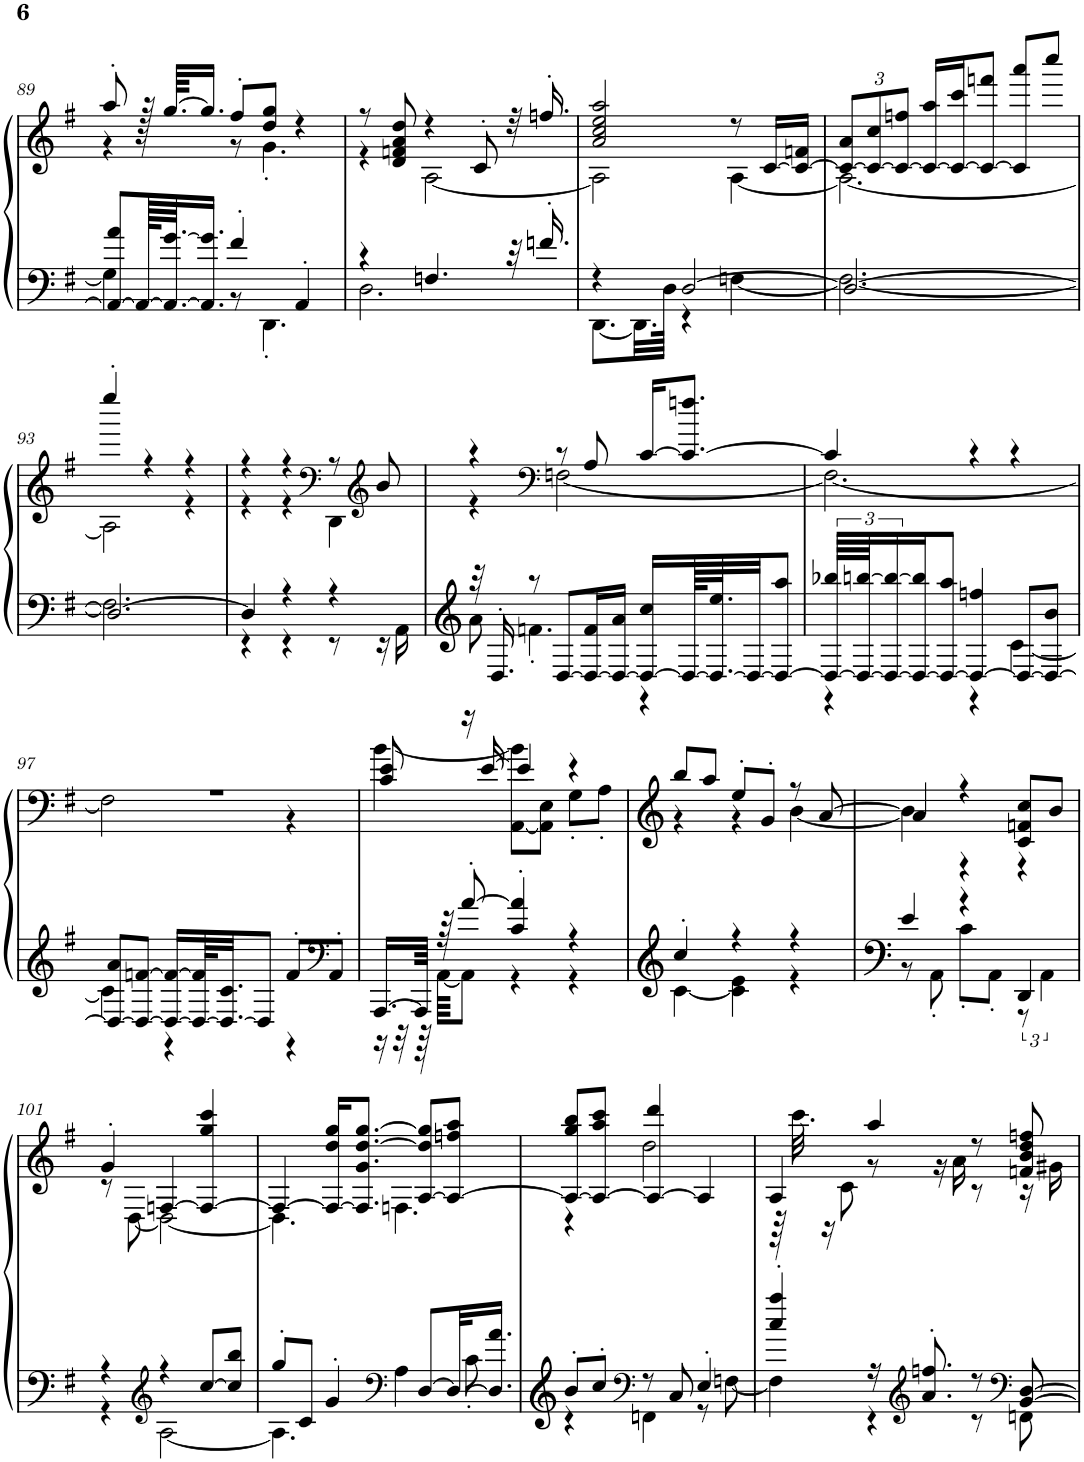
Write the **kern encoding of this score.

**kern	**kern
*part1	*part1
*staff2	*staff1
*I"钢琴, Bewitched, Bothered,	*
!!LO:PB:g=z
*clefF4	*clefG2
*k[f#]	*k[f#]
*M3/4	*M3/4
=89	=89
*^	*^
8AA/_ 8a/L	4G\]	8aa'/	4r
128AA/KLLL_	.	128r	.
64.AA/_ [64.g/JJ	.	[64.gg/KKLL	.
16.AA/] 16.g/]JJ	.	16.gg/JJ]	.
4f#'/	8r	8ff#'/L	8r
.	4.DD'\	8dd/ 8gg/J	4.g'\
4AA'/	.	4r	.
=90	=90	=90	=90
4r	2.D\	8r	4r
.	.	8d/ 8fn/ 8a/ 8dd/	.
4.Fn/	.	4r	[2A\
.	.	8c'/	.
32r	.	32r	.
16.fn'/	.	16.ffn'/	.
=91	=91	=91	=91
4r	[8.DD\L	2a/ 2cc/ 2ee/ 2aa/	2A\]
.	32.DD\LL]	.	.
.	64D\JJJk	.	.
[2D/	4r	.	.
.	[4Fn\	8r	[4A\
.	.	[16c/LL	.
.	.	16c/_ 16fn/JJ	.
=92	=92	=92	=92
*	*	*Xbrackettup	*
2.D/_	2.F\_	12c/_ 12a/L	2.A\_
.	.	12c/_ 12cc/	.
.	.	12c/_ 12ffn/J	.
.	.	16c/_ 16aa/LL	.
.	.	16c/_ 16ccc/J	.
.	.	8c/_ 8fffn/J	.
.	.	8c/] 8aaa/L	.
.	.	8cccc/J	.
!!LO:LB:g=z	!!
=93	=93	=93	=93
2.D/_	2.F\]	4eeee'/	2A\]
.	.	4r	.
.	.	4r	4r
=94	=94	=94	=94
4D/]	4r	4r	4r
4r	4r	4r	4r
*	*	*clefF4	*
4r	8r	8r	4DD\
*	*	*clefG2	*
.	16r	8b/	.
.	16AA\	.	.
=95	=95	=95	=95
32r	8a\	4r	4r
16.D'/	.	.	.
8r	4.fn'\	.	.
*	*	*clefF4	*
[8D/L	.	8r	[2Fn\
16D/_ 16f/L	.	8A/	.
16D/_ 16a/JJ	.	.	.
16D/_ 16cc/LL	4r	[16c/KL	.
128D/KLL_	.	8.c/_ 8.ffn/J	.
64.D/_ 64.ee/J	.	.	.
32D/JJ_	.	.	.
8D/_ 8aa/J	.	.	.
=96	=96	=96	=96
96D/_ 96bb-X/LLLL	4r	4c/]	2.F\_
96D/_ [96bbn/JJ	.	.	.
24D/_ 24bb/_	.	.	.
16D/_ 16bb/]J	.	.	.
8D/_ 8aa/J	.	.	.
4D/_ 4ffn/	4r	4r	.
8D/L_	[4c\	4r	.
8D/_ 8b/J	.	.	.
!!LO:LB:g=z	!!
=97	=97	=97	=97
8D/_ 8a/L	4c\]	2.r	2F\]
8D/_ [8fn/J	.	.	.
16D/_ 16f/_LL	4r	.	.
64D/_ 64f/]KL	.	.	.
32.D/_ 32.c/JJ	.	.	.
8D/J]	.	.	.
8f'/L	4r	.	4r
*clefF4	*	*	*
8AA'/J	.	.	.
=98	=98	=98	=98
[16.AAA/LL	16r	8c/ 8e/	[4b\
.	32r	.	.
64AAA/JJkk]	64r	.	.
64r	[64AA\KKKL	.	.
[8a'/	8AA\J]	16r	.
.	.	[16e/	.
4c/' 4a/]'	4r	4e/]	[8AA\ 8b\]L
.	.	.	8AA\] 8E\J
4r	4r	4r	8G'\L
.	.	.	8A'\J
=99	=99	=99	=99
4cc'/	[4c\	8bb/L	4r
.	.	8aa/J	.
4r	4c\] 4e\	8ee'/L	4r
.	.	8g'/J	.
4r	4r	8r	[4b\
.	.	[8a/	.
=100	=100	=100	=100
4e/	8r	4a/]	4b\]
.	8AA'\	.	.
4r	8c'\L	4r	4r
.	8AA'\J	.	.
4DD/	12r	8c/ 8fn/ 8cc/L	4r
.	6AA\	.	.
.	.	8b/J	.
!!LO:LB:g=z	!!
=101	=101	=101	=101
4r	4r	4g'/	8r
.	.	.	[8D\
*clefG2	*	*	*
4r	[2A\	[4Fn/	2D\_
[8cc/L	.	4F/_ 4gg/ 4ccc/	.
8cc/] 8bb/J	.	.	.
=102	=102	=102	=102
8gg'/L	4.A\]	4F/_	4.D\]
8c/J	.	.	.
4g'/	.	16F/_ 16dd/ 16gg/KL	.
.	.	8.F/] 8.g/ [8.dd/ [8.gg/J	.
*clefF4	*	*	*
.	4A\	.	4.Fn\
[8D/L	.	[8A/ 8dd/] 8gg/]L	.
32D/KL_	8c'\	8A/_ 8ffn/ 8aa/J	.
16.D/] 16.a/JJ	.	.	.
=103	=103	=103	=103
8b'/L	4r	8A/_ 8gg/ 8bb/L	4r
8cc'/J	.	8A/_ 8aa/ 8ccc/J	.
*clefF4	*	*	*
8r	4FFn\	4A/_ 4ddd/	2dd\
8C/	.	.	.
4E'/	8r	4A/]	.
.	[8Fn\	.	.
=104	=104	=104	=104
4cc/' 4aa/'	4F\]	4A/	64r
.	.	.	32.ccc\
.	.	.	16r
.	.	.	8c\
16r	4r	4aa/	8r
*clefG2	*	*	*
8.a/' 8.ffn/'	.	.	.
.	.	.	16r
.	.	.	16a\
8r	8r	8r	8r
*clefF4	*	*	*
[8BB/ [8D/	8FFn\	8fn/ 8b/ 8dd/ 8ffn/	16r
.	.	.	16g#X\
*v	*v	*	*
*	*v	*v
=	=
*-	*-
